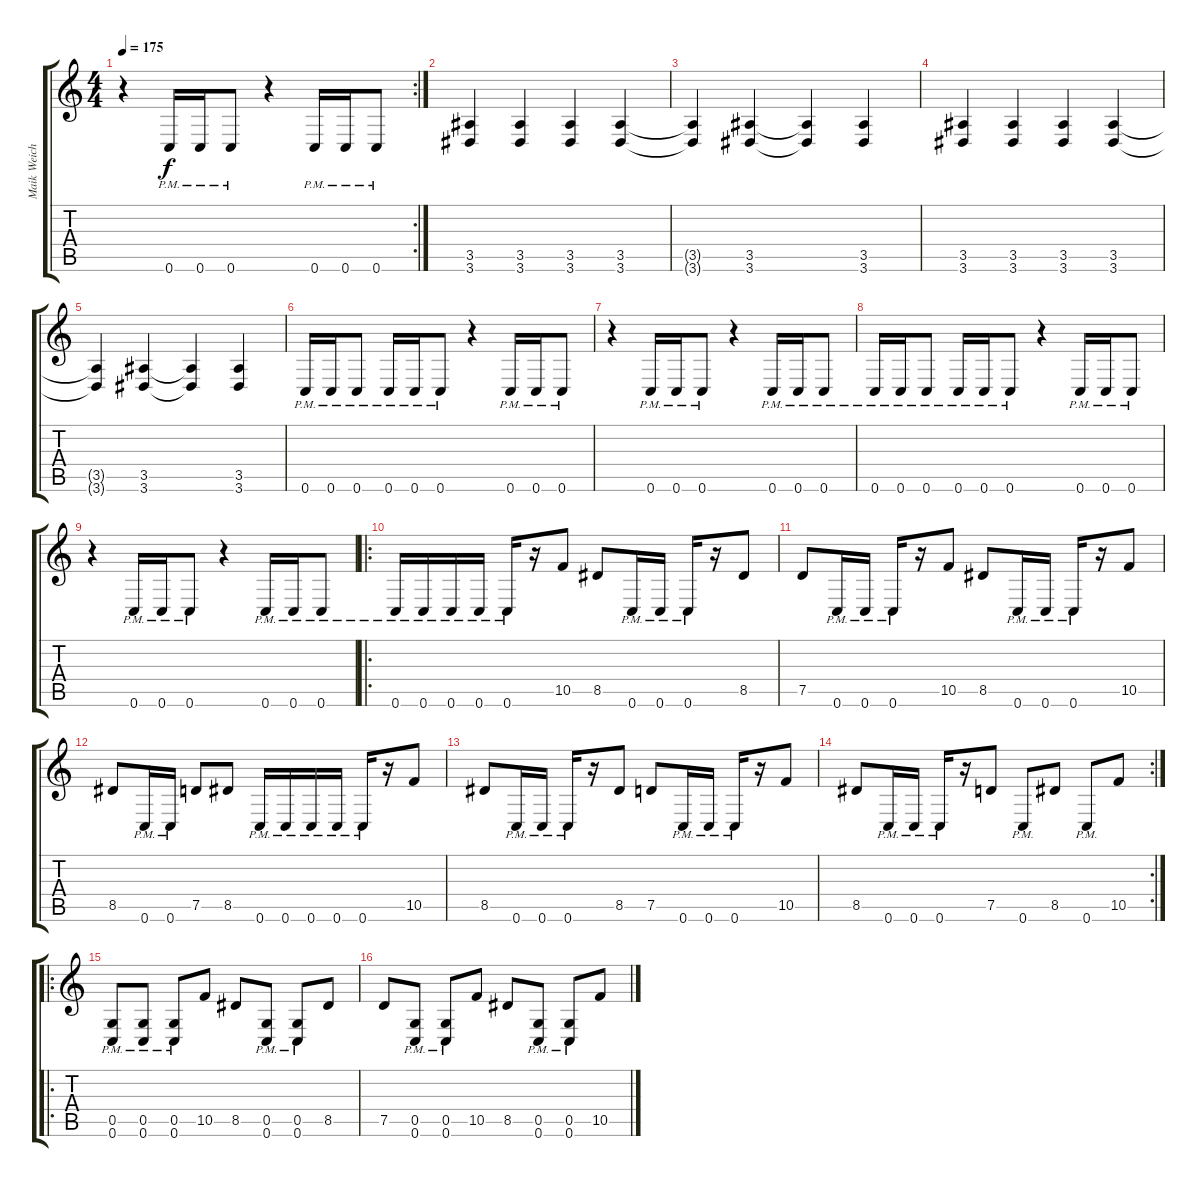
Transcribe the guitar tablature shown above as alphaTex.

\track ("Maik Weichert" "Maik Weich") {instrument distortionguitar}
\staff {score tabs}
\tuning (D4 A3 F3 C3 G2 C2) {hide}
\rc 2
\ts (4 4)
\tempo 175
\clef g2
\ks c
r.4{dy f} 0.6{pm}.16 0.6{pm}.16 0.6{pm}.8 r.4 0.6{pm}.16 0.6{pm}.16 0.6{pm}.8 |
(3.5 3.6).4 (3.5 3.6).4 (3.5 3.6).4 (3.5 3.6).4 |
(3.5{t} 3.6{t}).4 (3.5 3.6).4 (3.5{t} 3.6{t}).4 (3.5 3.6).4 |
(3.5 3.6).4 (3.5 3.6).4 (3.5 3.6).4 (3.5 3.6).4 |
(3.5{t} 3.6{t}).4 (3.5 3.6).4 (3.5{t} 3.6{t}).4 (3.5 3.6).4 |
0.6{pm}.16 0.6{pm}.16 0.6{pm}.8 0.6{pm}.16 0.6{pm}.16 0.6{pm}.8 r.4 0.6{pm}.16 0.6{pm}.16 0.6{pm}.8 |
r.4 0.6{pm}.16 0.6{pm}.16 0.6{pm}.8 r.4 0.6{pm}.16 0.6{pm}.16 0.6{pm}.8 |
0.6{pm}.16 0.6{pm}.16 0.6{pm}.8 0.6{pm}.16 0.6{pm}.16 0.6{pm}.8 r.4 0.6{pm}.16 0.6{pm}.16 0.6{pm}.8 |
r.4 0.6{pm}.16 0.6{pm}.16 0.6{pm}.8 r.4 0.6{pm}.16 0.6{pm}.16 0.6{pm}.8 |
\ro
0.6{pm}.16 0.6{pm}.16 0.6{pm}.16 0.6{pm}.16 0.6{pm}.16 r.16 10.5.8 8.5.8 0.6{pm}.16 0.6{pm}.16 0.6{pm}.16 r.16 8.5.8 |
7.5.8 0.6{pm}.16 0.6{pm}.16 0.6{pm}.16 r.16 10.5.8 8.5.8 0.6{pm}.16 0.6{pm}.16 0.6{pm}.16 r.16 10.5.8 |
8.5.8 0.6{pm}.16 0.6{pm}.16 7.5.8 8.5.8 0.6{pm}.16 0.6{pm}.16 0.6{pm}.16 0.6{pm}.16 0.6{pm}.16 r.16 10.5.8 |
8.5.8 0.6{pm}.16 0.6{pm}.16 0.6{pm}.16 r.16 8.5.8 7.5.8 0.6{pm}.16 0.6{pm}.16 0.6{pm}.16 r.16 10.5.8 |
\rc 2
8.5.8 0.6{pm}.16 0.6{pm}.16 0.6{pm}.16 r.16 7.5.8 0.6{pm}.8 8.5.8 0.6{pm}.8 10.5.8 |
\ro
(0.5{pm} 0.6{pm}).8 (0.5{pm} 0.6{pm}).8 (0.5{pm} 0.6{pm}).8 10.5.8 8.5.8 (0.5{pm} 0.6{pm}).8 (0.5{pm} 0.6{pm}).8 8.5.8 |
7.5.8 (0.5{pm} 0.6{pm}).8 (0.5{pm} 0.6{pm}).8 10.5.8 8.5.8 (0.5{pm} 0.6{pm}).8 (0.5{pm} 0.6{pm}).8 10.5.8
